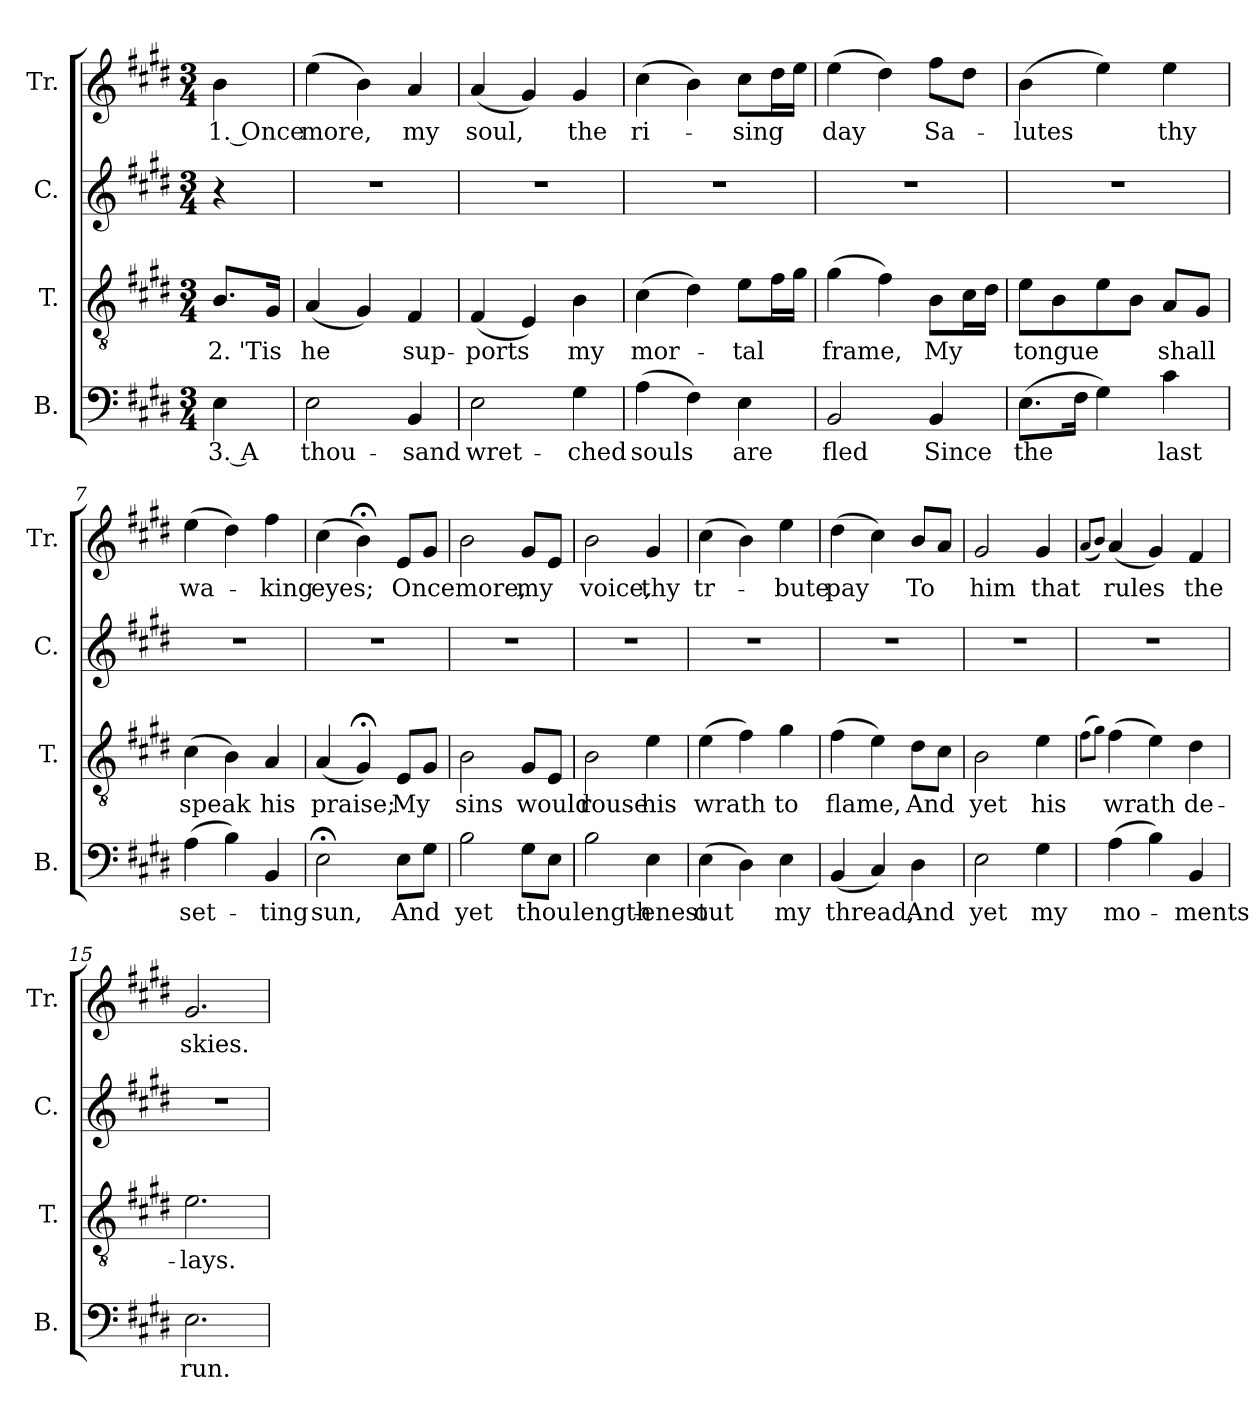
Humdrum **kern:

**kern	**text	**kern	**text	**kern	**kern	**text
*part4	*part4	*part3	*part3	*part2	*part1	*part1
*staff4	*staff4	*staff3	*staff3	*staff2	*staff1	*staff1
*I"B.	*	*I"T.	*	*I"C.	*I"Tr.	*
*I'B.	*	*I'T.	*	*I'C.	*I'Tr.	*
*clefF4	*	*clefGv2	*	*clefG2	*clefG2	*
*k[f#c#g#d#]	*	*k[f#c#g#d#]	*	*k[f#c#g#d#]	*k[f#c#g#d#]	*
*M3/4	*	*M3/4	*	*M3/4	*M3/4	*
*MM100	*	*MM100	*	*MM100	*MM100	*
=1	=1	=1	=1	=1	=1	=1
4E\	3. A	8.B/L	2. 'Tis	4r	4b\	1. Once
.	.	16G#/Jk	.	.	.	.
=2	=2	=2	=2	=2	=2	=2
2E\	thou-	(4A/	he	2.r	(4ee\	more,
.	.	4G#/)	.	.	4b\)	.
4BB/	-sand	4F#/	sup-	.	4a/	my
=3	=3	=3	=3	=3	=3	=3
2E\	wret-	(4F#/	-ports	2.r	(4a/	soul,
.	.	4E/)	.	.	4g#/)	.
4G#\	-ched	4B\	my	.	4g#/	the
=4	=4	=4	=4	=4	=4	=4
(4A\	souls	(4c#\	mor-	2.r	(4cc#\	ri-
4F#\)	.	4d#\)	.	.	4b\)	.
4E\	are	8e\L	-tal	.	8cc#\L	-sing
.	.	16f#\L	.	.	16dd#\L	.
.	.	16g#\JJ	.	.	16ee\JJ	.
=5	=5	=5	=5	=5	=5	=5
2BB/	fled	(4g#\	frame,	2.r	(4ee\	day
.	.	4f#\)	.	.	4dd#\)	.
4BB/	Since	8B\L	My	.	8ff#\L	Sa-
.	.	16c#\L	.	.	8dd#\J	.
.	.	16d#\JJ	.	.	.	.
=6	=6	=6	=6	=6	=6	=6
(8.E\L	the	8e\L	tongue	2.r	(4b\	-lutes
.	.	8B\	.	.	.	.
16F#\Jk	.	.	.	.	.	.
4G#\)	.	8e\	.	.	4ee\)	.
.	.	8B\J	.	.	.	.
4c#\	last	8A/L	shall	.	4ee\	thy
.	.	8G#/J	.	.	.	.
=7	=7	=7	=7	=7	=7	=7
(4A\	set-	(4c#\	speak	2.r	(4ee\	wa-
4B\)	.	4B\)	.	.	4dd#\)	.
4BB/	-ting	4A/	his	.	4ff#\	-king
!!LO:LB:g=z
=8	=8	=8	=8	=8	=8	=8
2E;<\	sun,	(4A/	praise;	2.r	(4cc#\	eyes;
.	.	4G#;</)	.	.	4b;<\)	.
8E\L	And	8E/L	My	.	8e/L	Once
8G#\J	.	8G#/J	.	.	8g#/J	.
=9	=9	=9	=9	=9	=9	=9
2B\	yet	2B\	sins	2.r	2b\	more,
8G#\L	thou	8G#/L	would	.	8g#/L	my
8E\J	.	8E/J	.	.	8e/J	.
=10	=10	=10	=10	=10	=10	=10
2B\	length-	2B\	rouse	2.r	2b\	voice,
4E\	-enest	4e\	his	.	4g#/	thy
=11	=11	=11	=11	=11	=11	=11
(4E\	out	(4e\	wrath	2.r	(4cc#\	tr-
4D#\)	.	4f#\)	.	.	4b\)	.
4E\	my	4g#\	to	.	4ee\	bute
=12	=12	=12	=12	=12	=12	=12
(4BB/	thread,	(4f#\	flame,	2.r	(4dd#\	pay
4C#/)	.	4e\)	.	.	4cc#\)	.
4D#\	And	8d#\L	And	.	8b/L	To
.	.	8c#\J	.	.	8a/J	.
=13	=13	=13	=13	=13	=13	=13
2E\	yet	2B\	yet	2.r	2g#/	him
4G#\	my	4e\	his	.	4g#/	that
=14	=14	=14	=14	=14	=14	=14
.	.	(8qf#\L	.	.	(8qa!/L	.
.	.	8qg#\J)	.	.	8qb!/J)	.
(4A\	mo-	(4f#\	wrath	2.r	(4a/	rules
4B\)	.	4e\)	.	.	4g#/)	.
4BB/	-ments	4d#\	de-	.	4f#/	the
!!LO:LB:g=z
=15	=15	=15	=15	=15	=15	=15
2.E\	run.	2.e\	-lays.	2.r	2.g#/	skies.
=	=	=	=	=	=	=
*-	*-	*-	*-	*-	*-	*-
